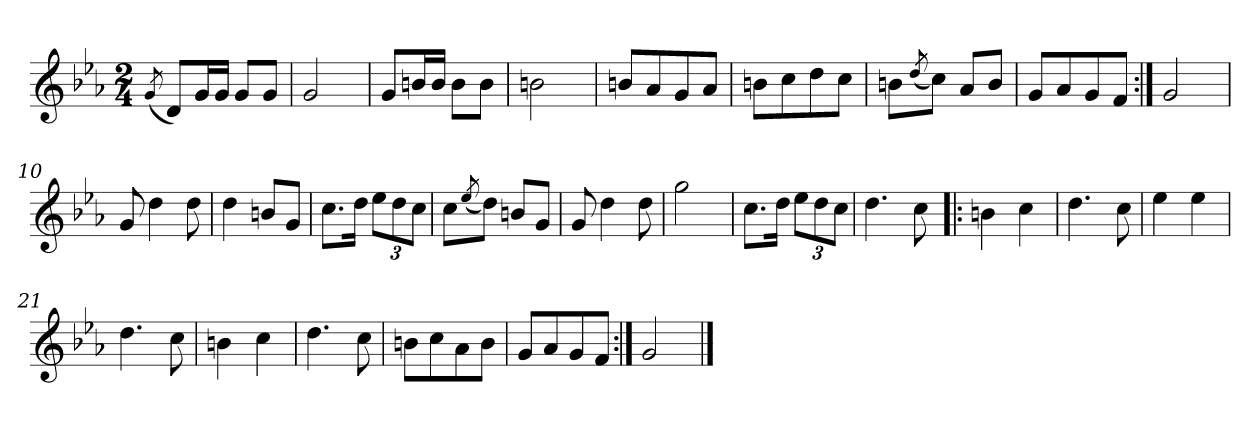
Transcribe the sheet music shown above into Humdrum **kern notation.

**kern
*part1
*staff1
*clefG2
*k[b-e-a-]
*M2/4
=1
(8qg/
8dL)
16gL
16gJJ
8gL
8gJ
=2
2g
=3
8gL
16bnL
16bJJ
8bL
8bJ
=4
2bn
=5
8bnL
8a-
8g
8a-J
=6
8bnL
8cc
8dd
8ccJ
=7
8bnL
(8qdd/
8ccJ)
8a-L
8bJ
=8
8gL
8a-
8g
8fJ
=9:|!
2g
=10
8g
4dd
8dd
=11
4dd
8bnL
8gJ
=12
8.ccL
16ddJk
12ee-L
12dd
12ccJ
=13
8ccL
(8qee-/
8ddJ)
8bnL
8gJ
=14
8g
4dd
8dd
=15
2gg
=16
8.ccL
16ddJk
12ee-L
12dd
12ccJ
=17
4.dd
8cc
=18!|:
4bn
4cc
=19
4.dd
8cc
=20
4ee-
4ee-
=21
4.dd
8cc
=22
4bn
4cc
=23
4.dd
8cc
=24
8bnL
8cc
8a-
8bJ
=25
8gL
8a-
8g
8fJ
=26:|!
2g
==
*-
